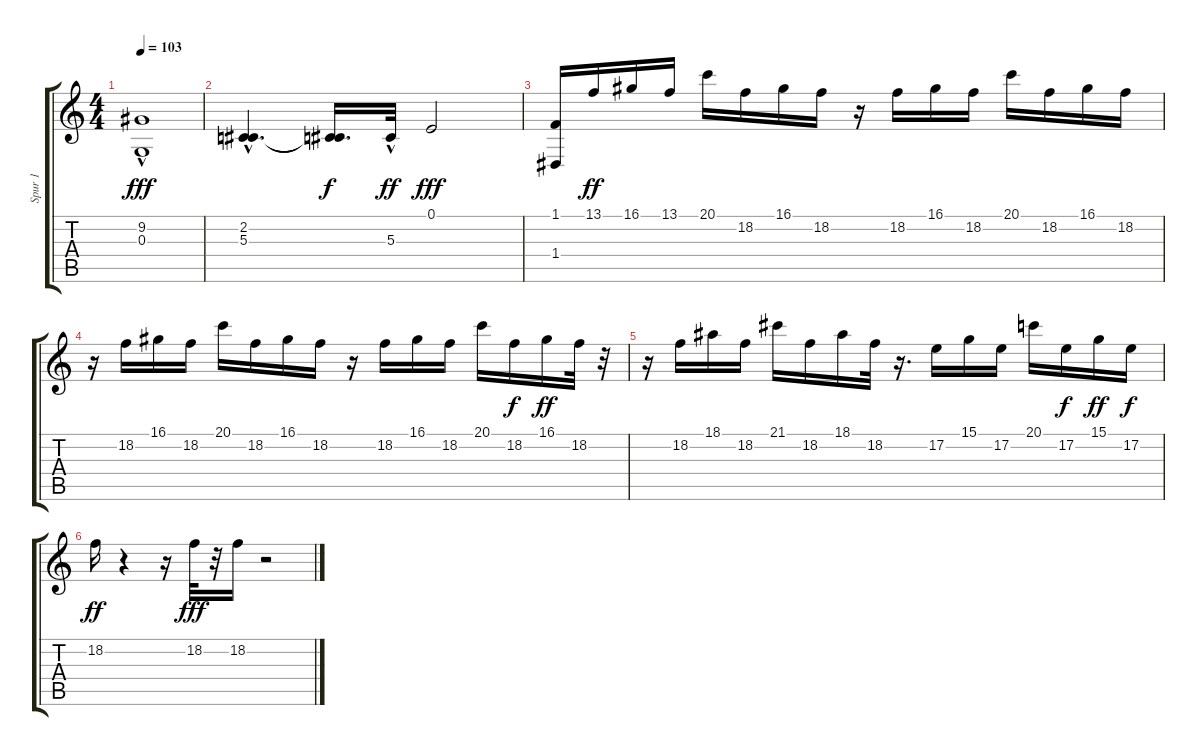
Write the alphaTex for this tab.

\track ("Spur 1" "Spur 1") {instrument choiraahs}
\staff {score tabs}
\tuning (E4 B3 G3 D3 A2 E2) {hide}
\ts (4 4)
\tempo 103
\clef g2
\ks c
(9.2 0.3{hac}).1{dy fff} |
(2.2{hac} 5.3{hac}).4{d} (2.2{t} 5.3{t}).16{d dy f} 5.3{hac}.32{dy ff} 0.1.2{dy fff} |
(1.1 1.4).16 13.1.16{dy ff} 16.1.16 13.1.16 20.1.16 18.2.16 16.1.16 18.2.16 r.16 18.2.16 16.1.16 18.2.16 20.1.16 18.2.16 16.1.16 18.2.16 |
r.16 18.2.16 16.1.16 18.2.16 20.1.16 18.2.16 16.1.16 18.2.16 r.16 18.2.16 16.1.16 18.2.16 20.1.16 18.2.16{dy f} 16.1.16{dy ff} 18.2.32 r.32 |
r.16 18.2.16 18.1.16 18.2.16 21.1.16 18.2.16 18.1.16 18.2.32 r.16{d} 17.2.16 15.1.16 17.2.16 20.1.16 17.2.16{dy f} 15.1.16{dy ff} 17.2.16{dy f} |
18.2.16{dy ff} r.4 r.16 18.2.32{dy fff} r.32 18.2.16 r.2
